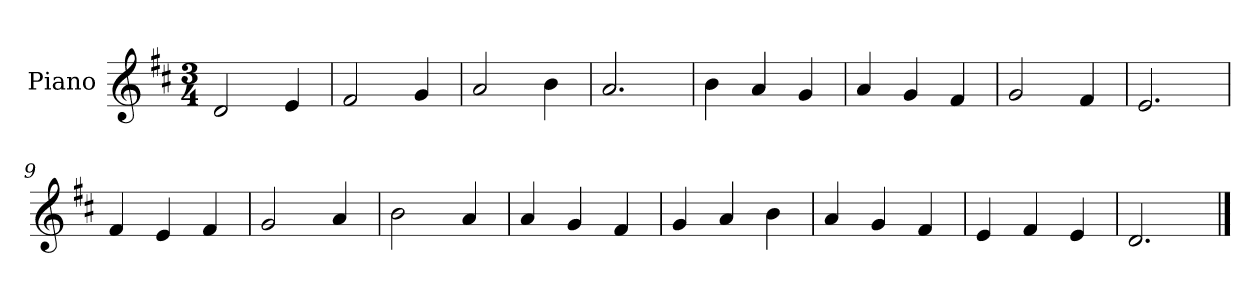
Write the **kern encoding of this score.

**kern
*part1
*staff1
*I"Piano
*I'Pno
*clefG2
*k[f#c#]
*D:
*M3/4
=1
2d/
4e/
=2
2f#/
4g/
=3
2a/
4b\
=4
2.a/
=5
4b\
4a/
4g/
=6
4a/
4g/
4f#/
=7
2g/
4f#/
=8
2.e/
=9
4f#/
4e/
4f#/
=10
2g/
4a/
=11
2b\
4a/
=12
4a/
4g/
4f#/
=13
4g/
4a/
4b\
=14
4a/
4g/
4f#/
=15
4e/
4f#/
4e/
=16
2.d/
==
*-
